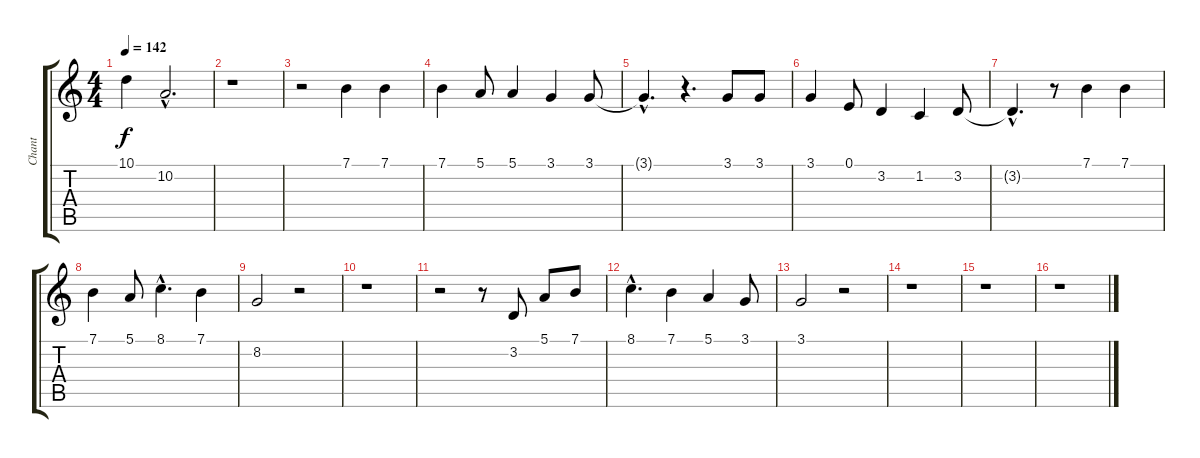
\track ("Chant" "Chant") {instrument synthbrass1}
\staff {score tabs}
\tuning (E4 B3 G3 D3 A2 E2) {hide}
\ts (4 4)
\tempo 142
\clef g2
\ks c
10.1{t}.4{dy f} 10.2{hac}.2{d} |
r.1 |
r.2 7.1.4 7.1.4 |
7.1.4 5.1.8 5.1.4 3.1.4 3.1.8 |
3.1{hac t}.4{d} r.4{d} 3.1.8 3.1.8 |
3.1.4 0.1.8 3.2.4 1.2.4 3.2.8 |
3.2{hac t}.4{d} r.8 7.1.4 7.1.4 |
7.1.4 5.1.8 8.1{hac}.4{d} 7.1.4 |
8.2.2 r.2 |
r.1 |
r.2 r.8 3.2.8 5.1.8 7.1.8 |
8.1{hac}.4{d} 7.1.4 5.1.4 3.1.8 |
3.1.2 r.2 |
r.1 |
r.1 |
r.1
